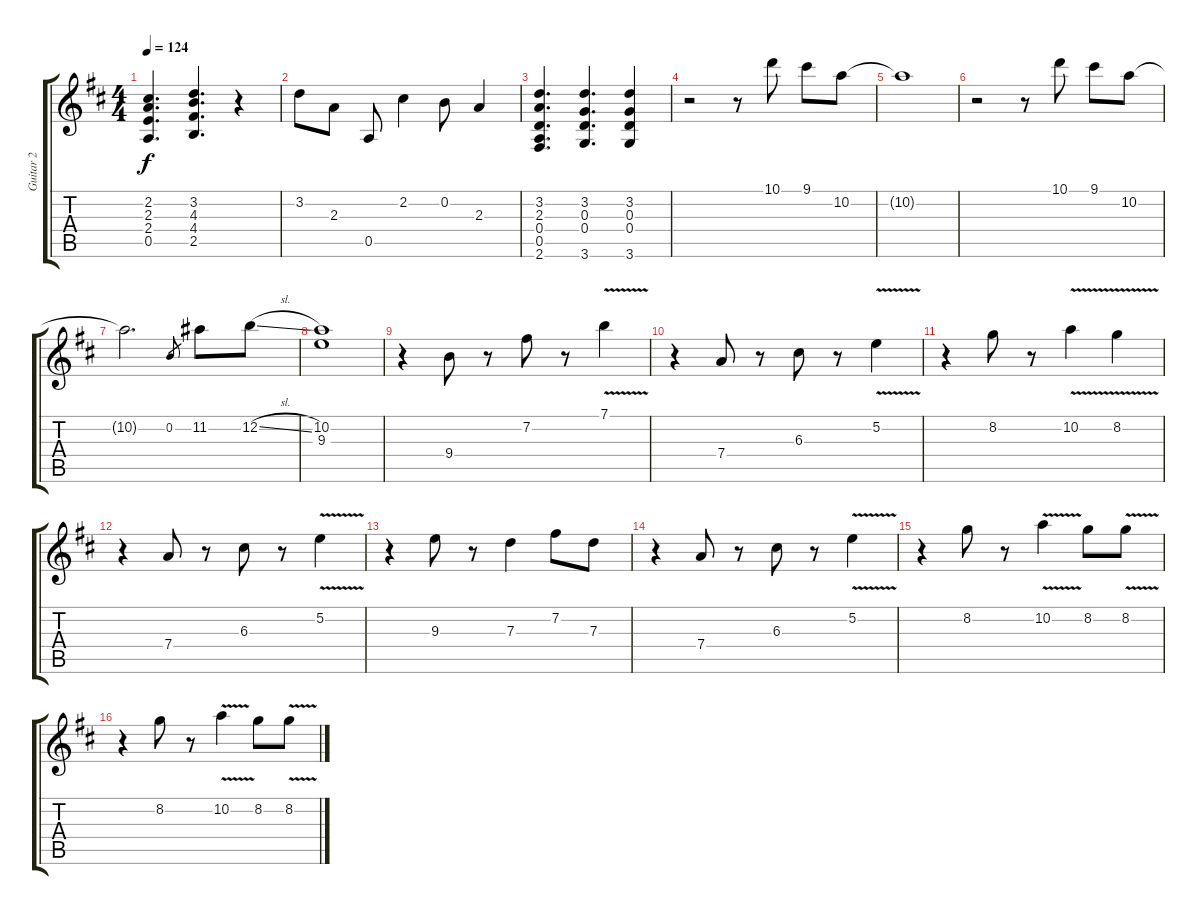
\track ("Guitar 2" "Guitar 2") {instrument overdrivenguitar}
\staff {score tabs}
\tuning (E4 B3 G3 D3 A2 E2) {hide}
\ts (4 4)
\tempo 124
\clef g2
\ks d
(2.2 2.3 2.4 0.5).4{d dy f} (3.2 4.3 4.4 2.5).4{d} r.4 |
3.2.8 2.3.8 0.5.8 2.2.4 0.2.8 2.3.4 |
(3.2 2.3 0.4 0.5 2.6).4{d} (3.2 0.3 0.4 3.6).4{d} (3.2 0.3 0.4 3.6).4 |
r.2 r.8 10.1.8 9.1.8 10.2.8 |
10.2{t}.1 |
r.2 r.8 10.1.8 9.1.8 10.2.8 |
10.2{t}.2{d} 0.2.8{gr} 11.2.8 12.2{sl}.8 |
(10.2 9.3).1 |
r.4 9.4.8 r.8 7.2.8 r.8 7.1{v}.4 |
r.4 7.4.8 r.8 6.3.8 r.8 5.2{v}.4 |
r.4 8.2.8 r.8 10.2{v}.4 8.2{v}.4 |
r.4 7.4.8 r.8 6.3.8 r.8 5.2{v}.4 |
r.4 9.3.8 r.8 7.3.4 7.2.8 7.3.8 |
r.4 7.4.8 r.8 6.3.8 r.8 5.2{v}.4 |
r.4 8.2.8 r.8 10.2{v}.4 8.2.8 8.2{v}.8 |
r.4 8.2.8 r.8 10.2{v}.4 8.2.8 8.2{v}.8
